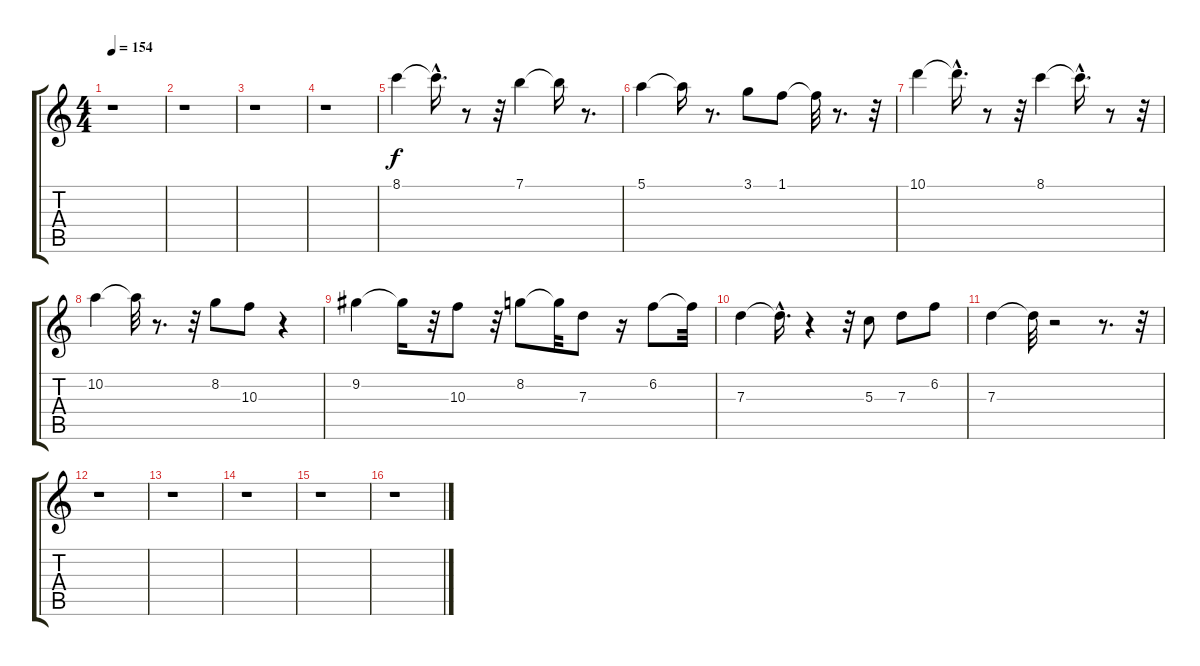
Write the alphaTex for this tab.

\track "" {instrument electricbasspick}
\staff {score tabs}
\tuning (E4 B3 G3 D3 A2 E2) {hide}
\ts (4 4)
\tempo 154
\clef g2
\ks c
r.1{dy f instrument electricbasspick} |
r.1 |
r.1 |
r.1 |
8.1.4 8.1{hac t}.16{d} r.8 r.32 7.1.4 7.1{t}.16 r.8{d} |
5.1.4 5.1{t}.16 r.8{d} 3.1.8 1.1.8 1.1{t}.32 r.8{d} r.32 |
10.1.4 10.1{hac t}.16{d} r.8 r.32 8.1.4 8.1{hac t}.16{d} r.8 r.32 |
10.2.4 10.2{t}.32 r.8{d} r.32 8.2.8 10.3.8 r.4 |
9.2.4 9.2{t}.16 r.32 10.3.8 r.32 8.2.8 8.2{t}.32 7.3.8 r.16 6.2.8 6.2{t}.32 |
7.3.4 7.3{hac t}.16{d} r.4 r.32 5.3.8 7.3.8 6.2.8 |
7.3.4 7.3{t}.32 r.2 r.8{d} r.32 |
r.1 |
r.1 |
r.1 |
r.1 |
r.1
